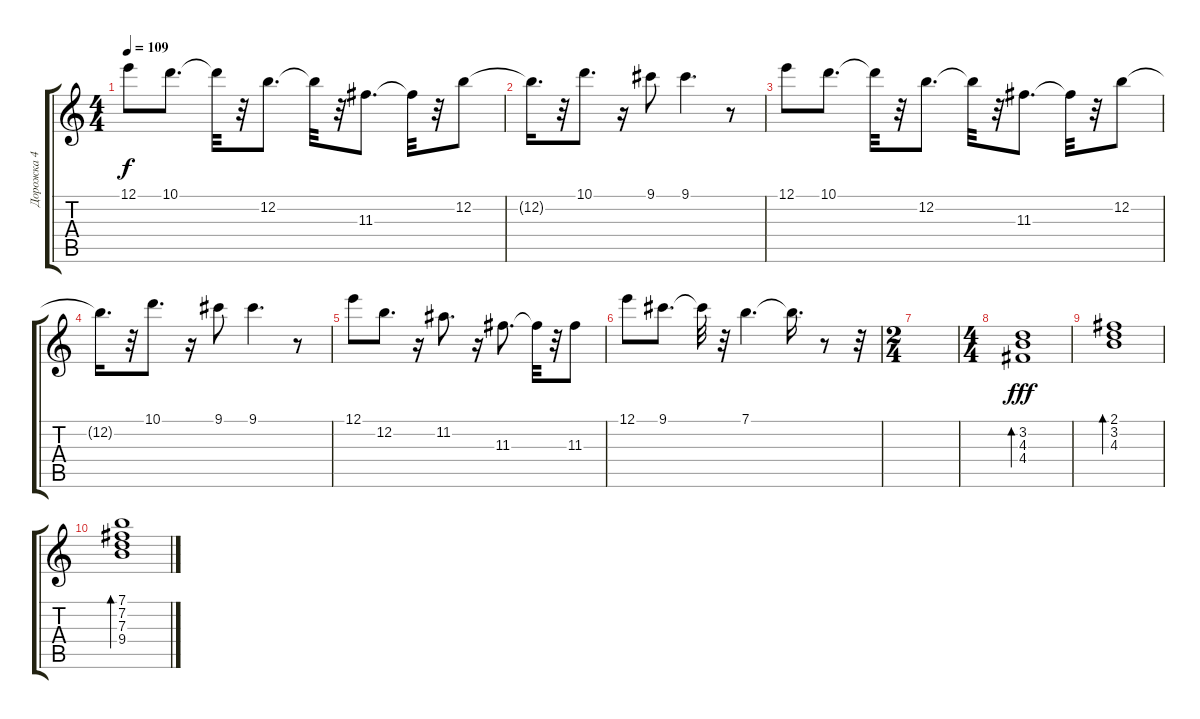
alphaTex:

\track ("Дорожка 4" "Дорожка 4") {instrument distortionguitar}
\staff {score tabs}
\tuning (E4 B3 G3 D3 A2 E2) {hide}
\ts (4 4)
\tempo 109
\clef g2
\ks c
12.1.8{dy f} 10.1.8{d} 10.1{t}.32 r.32 12.2.8{d} 12.2{t}.32 r.32 11.3.8{d} 11.3{t}.32 r.32 12.2.8 |
12.2{t}.16{d} r.32 10.1.8{d} r.16 9.1.8 9.1.4{d} r.8 |
12.1.8 10.1.8{d} 10.1{t}.32 r.32 12.2.8{d} 12.2{t}.32 r.32 11.3.8{d} 11.3{t}.32 r.32 12.2.8 |
12.2{t}.16{d} r.32 10.1.8{d} r.16 9.1.8 9.1.4{d} r.8 |
12.1.8 12.2.8{d} r.16 11.2.8{d} r.16 11.3.8{d} 11.3{t}.32 r.32 11.3.8 |
12.1.8 9.1.8{d} 9.1{t}.32 r.32 7.1.4{d} 7.1{t}.16{d} r.8 r.32 |
\ts (2 4)
|
\ts (4 4)
(3.2 4.3 4.4).1{bd 240 dy fff volume 16 instrument electricguitarclean} |
(2.1 3.2 4.3).1{bd 240} |
(7.1 7.2 7.3 9.4).1{bd 240}
